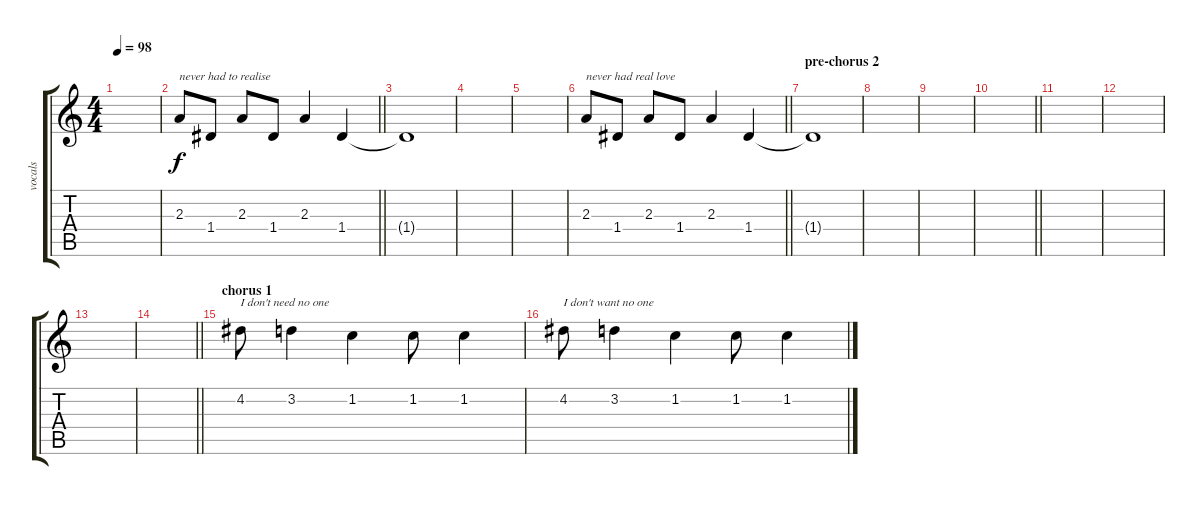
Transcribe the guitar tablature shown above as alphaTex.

\track ("vocals" "vocals") {instrument electricguitarjazz}
\staff {score tabs}
\tuning (E4 B3 G3 D3 A2 E2) {hide}
\ts (4 4)
\tempo 98
\clef g2
\ks c
|
\barLineRight lightlight
2.3.8{txt "never had to realise"} 1.4.8 2.3.8 1.4.8 2.3.4 1.4.4 |
1.4{t}.1 |
|
|
\barLineRight lightlight
2.3.8{txt "never had real love"} 1.4.8 2.3.8 1.4.8 2.3.4 1.4.4 |
\section ("" "pre-chorus 2")
1.4{t}.1 |
|
|
\barLineRight lightlight
|
|
|
|
\barLineRight lightlight
|
\section ("" "chorus 1")
4.2.8{txt "I don't need no one" instrument overdrivenguitar} 3.2.4 1.2.4 1.2.8 1.2.4 |
4.2.8{txt "I don't want no one"} 3.2.4 1.2.4 1.2.8 1.2.4
